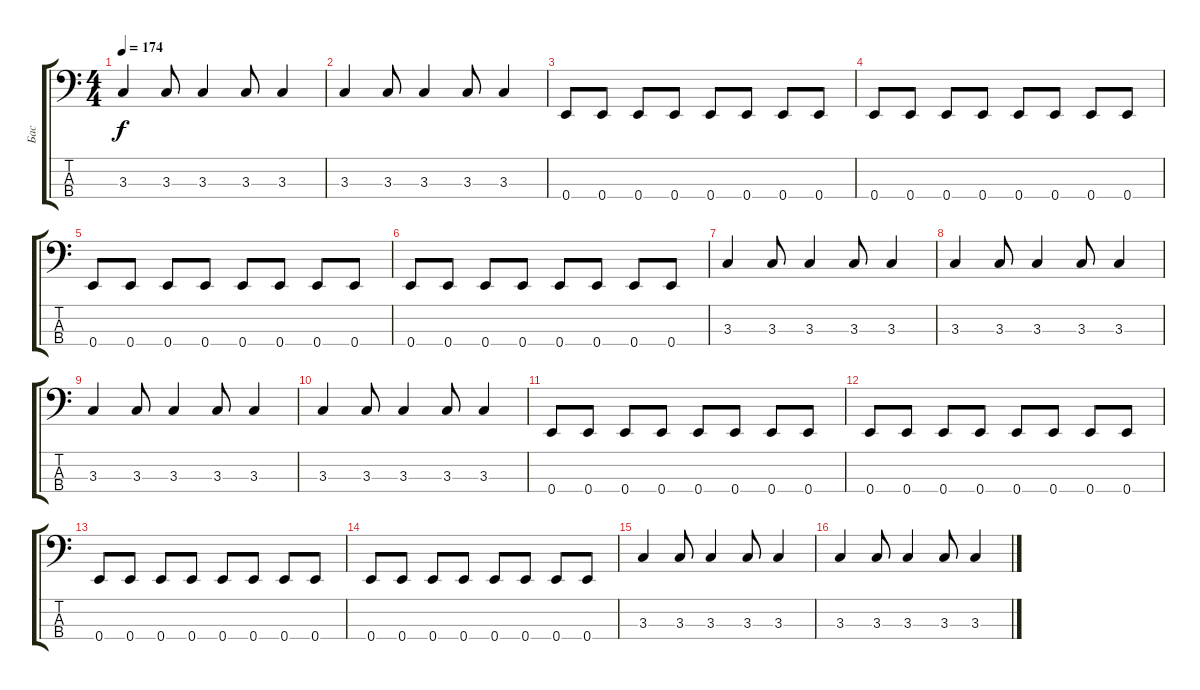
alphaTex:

\track ("Бас" "Бас") {instrument electricbassfinger}
\staff {score tabs}
\tuning (G2 D2 A1 E1) {hide}
\ts (4 4)
\tempo 174
\clef f4
\ks c
3.3.4{dy f} 3.3.8 3.3.4 3.3.8 3.3.4 |
3.3.4 3.3.8 3.3.4 3.3.8 3.3.4 |
0.4.8 0.4.8 0.4.8 0.4.8 0.4.8 0.4.8 0.4.8 0.4.8 |
0.4.8 0.4.8 0.4.8 0.4.8 0.4.8 0.4.8 0.4.8 0.4.8 |
0.4.8 0.4.8 0.4.8 0.4.8 0.4.8 0.4.8 0.4.8 0.4.8 |
0.4.8 0.4.8 0.4.8 0.4.8 0.4.8 0.4.8 0.4.8 0.4.8 |
3.3.4 3.3.8 3.3.4 3.3.8 3.3.4 |
3.3.4 3.3.8 3.3.4 3.3.8 3.3.4 |
3.3.4 3.3.8 3.3.4 3.3.8 3.3.4 |
3.3.4 3.3.8 3.3.4 3.3.8 3.3.4 |
0.4.8 0.4.8 0.4.8 0.4.8 0.4.8 0.4.8 0.4.8 0.4.8 |
0.4.8 0.4.8 0.4.8 0.4.8 0.4.8 0.4.8 0.4.8 0.4.8 |
0.4.8 0.4.8 0.4.8 0.4.8 0.4.8 0.4.8 0.4.8 0.4.8 |
0.4.8 0.4.8 0.4.8 0.4.8 0.4.8 0.4.8 0.4.8 0.4.8 |
3.3.4 3.3.8 3.3.4 3.3.8 3.3.4 |
3.3.4 3.3.8 3.3.4 3.3.8 3.3.4
